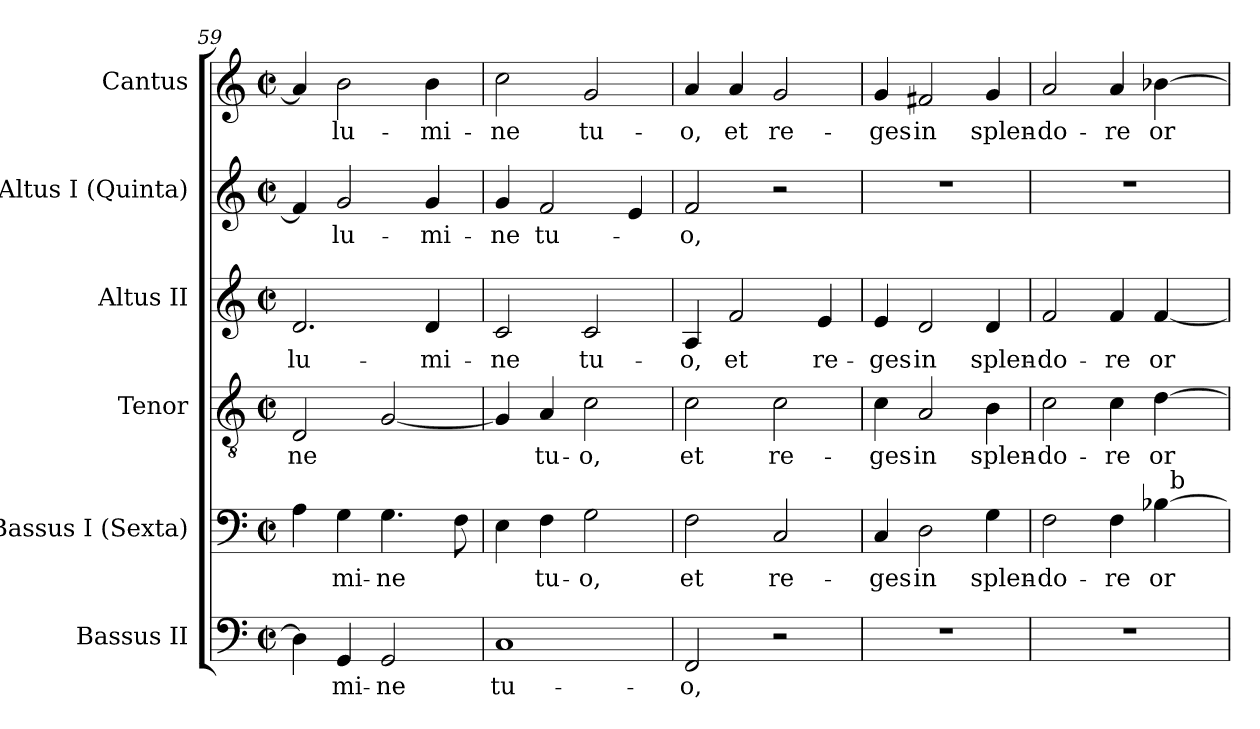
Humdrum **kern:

**kern	**text	**kern	**text	**kern	**text	**kern	**text	**kern	**text	**kern	**text
*part6	*part6	*part5	*part5	*part4	*part4	*part3	*part3	*part2	*part2	*part1	*part1
*staff6	*staff6	*staff5	*staff5	*staff4	*staff4	*staff3	*staff3	*staff2	*staff2	*staff1	*staff1
*I"Bassus II	*	*I"Bassus I (Sexta)	*	*I"Tenor	*	*I"Altus II	*	*I"Altus I (Quinta)	*	*I"Cantus	*
*I'B.	*	*I'B.	*	*I'T.	*	*I'A.	*	*I'A.	*	*I'S.	*
*clefF4	*	*clefF4	*	*clefGv2	*	*clefG2	*	*clefG2	*	*clefG2	*
*	*	*	*	*ITrd7c12	*	*	*	*	*	*	*
*k[]	*	*k[]	*	*k[]	*	*k[]	*	*k[]	*	*k[]	*
*C:	*	*C:	*	*C:	*	*C:	*	*C:	*	*C:	*
*M2/2	*	*M2/2	*	*M2/2	*	*M2/2	*	*M2/2	*	*M2/2	*
*met(c|)	*	*met(c|)	*	*met(c|)	*	*met(c|)	*	*met(c|)	*	*met(c|)	*
=59	=59	=59	=59	=59	=59	=59	=59	=59	=59	=59	=59
!	!	!	!	!	!LO:LY:b:color=#000000	!	!	!	!	!	!
!	!	!	!	!	!	!	!LO:LY:b:color=#000000	!	!	!	!
4Di\]	.	4Ai\	.	2DDi/	-ne	2.di/	lu-	4fi/]	.	4ai/]	.
!	!LO:LY:b:color=#000000	!	!	!	!	!	!	!	!	!	!
!	!	!	!LO:LY:b:color=#000000	!	!	!	!	!	!	!	!
!	!	!	!	!	!	!	!	!	!LO:LY:b:color=#000000	!	!
!	!	!	!	!	!	!	!	!	!	!	!LO:LY:b:color=#000000
4GGi/	-mi-	4Gi\	-mi-	.	.	.	.	2gi/	lu-	2bi\	lu-
!	!LO:LY:b:color=#000000	!	!	!	!	!	!	!	!	!	!
!	!	!	!LO:LY:b:color=#000000	!	!	!	!	!	!	!	!
2GGi/	-ne	4.Gi\	-ne	[<2GGi/	.	.	.	.	.	.	.
!	!	!	!	!	!	!	!LO:LY:b:color=#000000	!	!	!	!
!	!	!	!	!	!	!	!	!	!LO:LY:b:color=#000000	!	!
!	!	!	!	!	!	!	!	!	!	!	!LO:LY:b:color=#000000
.	.	.	.	.	.	4di/	-mi-	4gi/	-mi-	4bi\	-mi-
.	.	8Fi\	.	.	.	.	.	.	.	.	.
=60	=60	=60	=60	=60	=60	=60	=60	=60	=60	=60	=60
!	!LO:LY:b:color=#000000	!	!	!	!	!	!	!	!	!	!
!	!	!	!	!	!	!	!LO:LY:b:color=#000000	!	!	!	!
!	!	!	!	!	!	!	!	!	!LO:LY:b:color=#000000	!	!
!	!	!	!	!	!	!	!	!	!	!	!LO:LY:b:color=#000000
1Ci	tu-	4Ei\	.	4GGi/]	.	2ci/	-ne	4gi/	-ne	2cci\	-ne
!	!	!	!LO:LY:b:color=#000000	!	!	!	!	!	!	!	!
!	!	!	!	!	!LO:LY:b:color=#000000	!	!	!	!	!	!
!	!	!	!	!	!	!	!	!	!LO:LY:b:color=#000000	!	!
.	.	4Fi\	tu-	4AAi/	tu-	.	.	2fi/	tu-	.	.
!	!	!	!LO:LY:b:color=#000000	!	!	!	!	!	!	!	!
!	!	!	!	!	!LO:LY:b:color=#000000	!	!	!	!	!	!
!	!	!	!	!	!	!	!LO:LY:b:color=#000000	!	!	!	!
!	!	!	!	!	!	!	!	!	!	!	!LO:LY:b:color=#000000
.	.	2Gi\	-o,	2Ci\	-o,	2ci/	tu-	.	.	2gi/	tu-
.	.	.	.	.	.	.	.	4ei/	.	.	.
!!LO:LB:g=z
=61	=61	=61	=61	=61	=61	=61	=61	=61	=61	=61	=61
!	!LO:LY:b:color=#000000	!	!	!	!	!	!	!	!	!	!
!	!	!	!LO:LY:b:color=#000000	!	!	!	!	!	!	!	!
!	!	!	!	!	!LO:LY:b:color=#000000	!	!	!	!	!	!
!	!	!	!	!	!	!	!LO:LY:b:color=#000000	!	!	!	!
!	!	!	!	!	!	!	!	!	!LO:LY:b:color=#000000	!	!
!	!	!	!	!	!	!	!	!	!	!	!LO:LY:b:color=#000000
2FFi/	-o,	2Fi\	et	2Ci\	et	4Ai/	-o,	2fi/	-o,	4ai/	-o,
!	!	!	!	!	!	!	!LO:LY:b:color=#000000	!	!	!	!
!	!	!	!	!	!	!	!	!	!	!	!LO:LY:b:color=#000000
.	.	.	.	.	.	2fi/	et	.	.	4ai/	et
!	!	!	!LO:LY:b:color=#000000	!	!	!	!	!	!	!	!
!	!	!	!	!	!LO:LY:b:color=#000000	!	!	!	!	!	!
!	!	!	!	!	!	!	!	!	!	!	!LO:LY:b:color=#000000
2r	.	2Ci/	re-	2Ci\	re-	.	.	2r	.	2gi/	re-
!	!	!	!	!	!	!	!LO:LY:b:color=#000000	!	!	!	!
.	.	.	.	.	.	4ei/	re-	.	.	.	.
=62	=62	=62	=62	=62	=62	=62	=62	=62	=62	=62	=62
!	!	!	!LO:LY:b:color=#000000	!	!	!	!	!	!	!	!
!	!	!	!	!	!LO:LY:b:color=#000000	!	!	!	!	!	!
!	!	!	!	!	!	!	!LO:LY:b:color=#000000	!	!	!	!
!	!	!	!	!	!	!	!	!	!	!	!LO:LY:b:color=#000000
1r	.	4Ci/	-ges	4Ci\	-ges	4ei/	-ges	1r	.	4gi/	-ges
!	!	!	!LO:LY:b:color=#000000	!	!	!	!	!	!	!	!
!	!	!	!	!	!LO:LY:b:color=#000000	!	!	!	!	!	!
!	!	!	!	!	!	!	!LO:LY:b:color=#000000	!	!	!	!
!	!	!	!	!	!	!	!	!	!	!	!LO:LY:b:color=#000000
.	.	2Di\	in	2AAi/	in	2di/	in	.	.	2f#Xi/	in
!	!	!	!LO:LY:b:color=#000000	!	!	!	!	!	!	!	!
!	!	!	!	!	!LO:LY:b:color=#000000	!	!	!	!	!	!
!	!	!	!	!	!	!	!LO:LY:b:color=#000000	!	!	!	!
!	!	!	!	!	!	!	!	!	!	!	!LO:LY:b:color=#000000
.	.	4Gi\	splen-	4BBi\	splen-	4di/	splen-	.	.	4gi/	splen-
=63	=63	=63	=63	=63	=63	=63	=63	=63	=63	=63	=63
!	!	!	!LO:LY:b:color=#000000	!	!	!	!	!	!	!	!
!	!	!	!	!	!LO:LY:b:color=#000000	!	!	!	!	!	!
!	!	!	!	!	!	!	!LO:LY:b:color=#000000	!	!	!	!
!	!	!	!	!	!	!	!	!	!	!	!LO:LY:b:color=#000000
*	*	*^	*	*	*	*	*	*	*	*	*
1r	.	2Fi\	2ryy	-do-	2Ci\	-do-	2fi/	-do-	1r	.	2ai/	-do-
!	!	!	!	!LO:LY:b:color=#000000	!	!	!	!	!	!	!	!
!	!	!	!	!	!	!LO:LY:b:color=#000000	!	!	!	!	!	!
!	!	!	!	!	!	!	!	!LO:LY:b:color=#000000	!	!	!	!
!	!	!	!	!	!	!	!	!	!	!	!	!LO:LY:b:color=#000000
.	.	4Fi\	4ryy	-re	4Ci\	-re	4fi/	-re	.	.	4ai/	-re
!	!	!	!	!LO:LY:b:color=#000000	!	!	!	!	!	!	!	!
!	!	!	!	!	!	!LO:LY:b:color=#000000	!	!	!	!	!	!
!	!	!	!	!	!	!	!	!LO:LY:b:color=#000000	!	!	!	!
!	!	!	!	!	!	!	!	!	!	!	!	!LO:LY:b:color=#000000
.	.	[>4B-i\	32ryy	or-	[>4Di\	or-	[<4fi/	or-	.	.	[>4b-Xi\	or-
.	.	.	256ryy	.	.	.	.	.	.	.	.	.
!	!	!	!LO:TX:a:t=b	!	!	!	!	!	!	!	!	!
.	.	.	8ryy	.	.	.	.	.	.	.	.	.
.	.	.	16ryy	.	.	.	.	.	.	.	.	.
.	.	.	64..ryy	.	.	.	.	.	.	.	.	.
*	*	*v	*v	*	*	*	*	*	*	*	*	*
=	=	=	=	=	=	=	=	=	=	=	=
*-	*-	*-	*-	*-	*-	*-	*-	*-	*-	*-	*-
